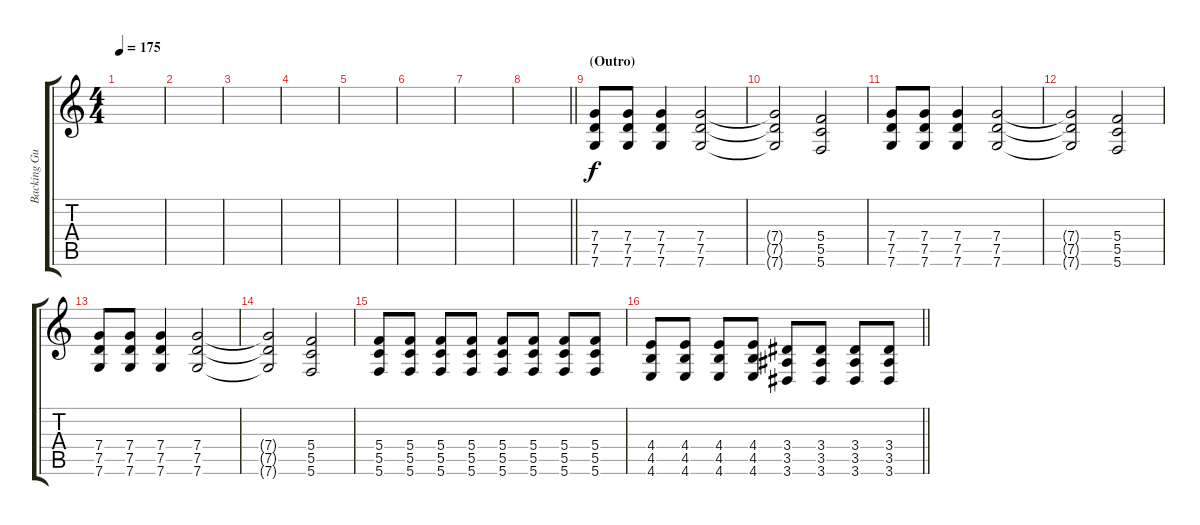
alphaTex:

\track ("Backing Guitar" "Backing Gu") {instrument overdrivenguitar}
\staff {score tabs}
\tuning (D4 A3 F3 C3 G2 C2) {hide}
\ts (4 4)
\tempo 175
\clef g2
\ks c
|
|
|
|
|
|
|
\barLineRight lightlight
|
\section ("" "(Outro)")
(7.4 7.5 7.6).8 (7.4 7.5 7.6).8 (7.4 7.5 7.6).4 (7.4 7.5 7.6).2 |
(7.4{t} 7.5{t} 7.6{t}).2 (5.4 5.5 5.6).2 |
(7.4 7.5 7.6).8 (7.4 7.5 7.6).8 (7.4 7.5 7.6).4 (7.4 7.5 7.6).2 |
(7.4{t} 7.5{t} 7.6{t}).2 (5.4 5.5 5.6).2 |
(7.4 7.5 7.6).8 (7.4 7.5 7.6).8 (7.4 7.5 7.6).4 (7.4 7.5 7.6).2 |
(7.4{t} 7.5{t} 7.6{t}).2 (5.4 5.5 5.6).2 |
(5.4 5.5 5.6).8 (5.4 5.5 5.6).8 (5.4 5.5 5.6).8 (5.4 5.5 5.6).8 (5.4 5.5 5.6).8 (5.4 5.5 5.6).8 (5.4 5.5 5.6).8 (5.4 5.5 5.6).8 |
\barLineRight lightlight
(4.4 4.5 4.6).8 (4.4 4.5 4.6).8 (4.4 4.5 4.6).8 (4.4 4.5 4.6).8 (3.4 3.5 3.6).8 (3.4 3.5 3.6).8 (3.4 3.5 3.6).8 (3.4 3.5 3.6).8
